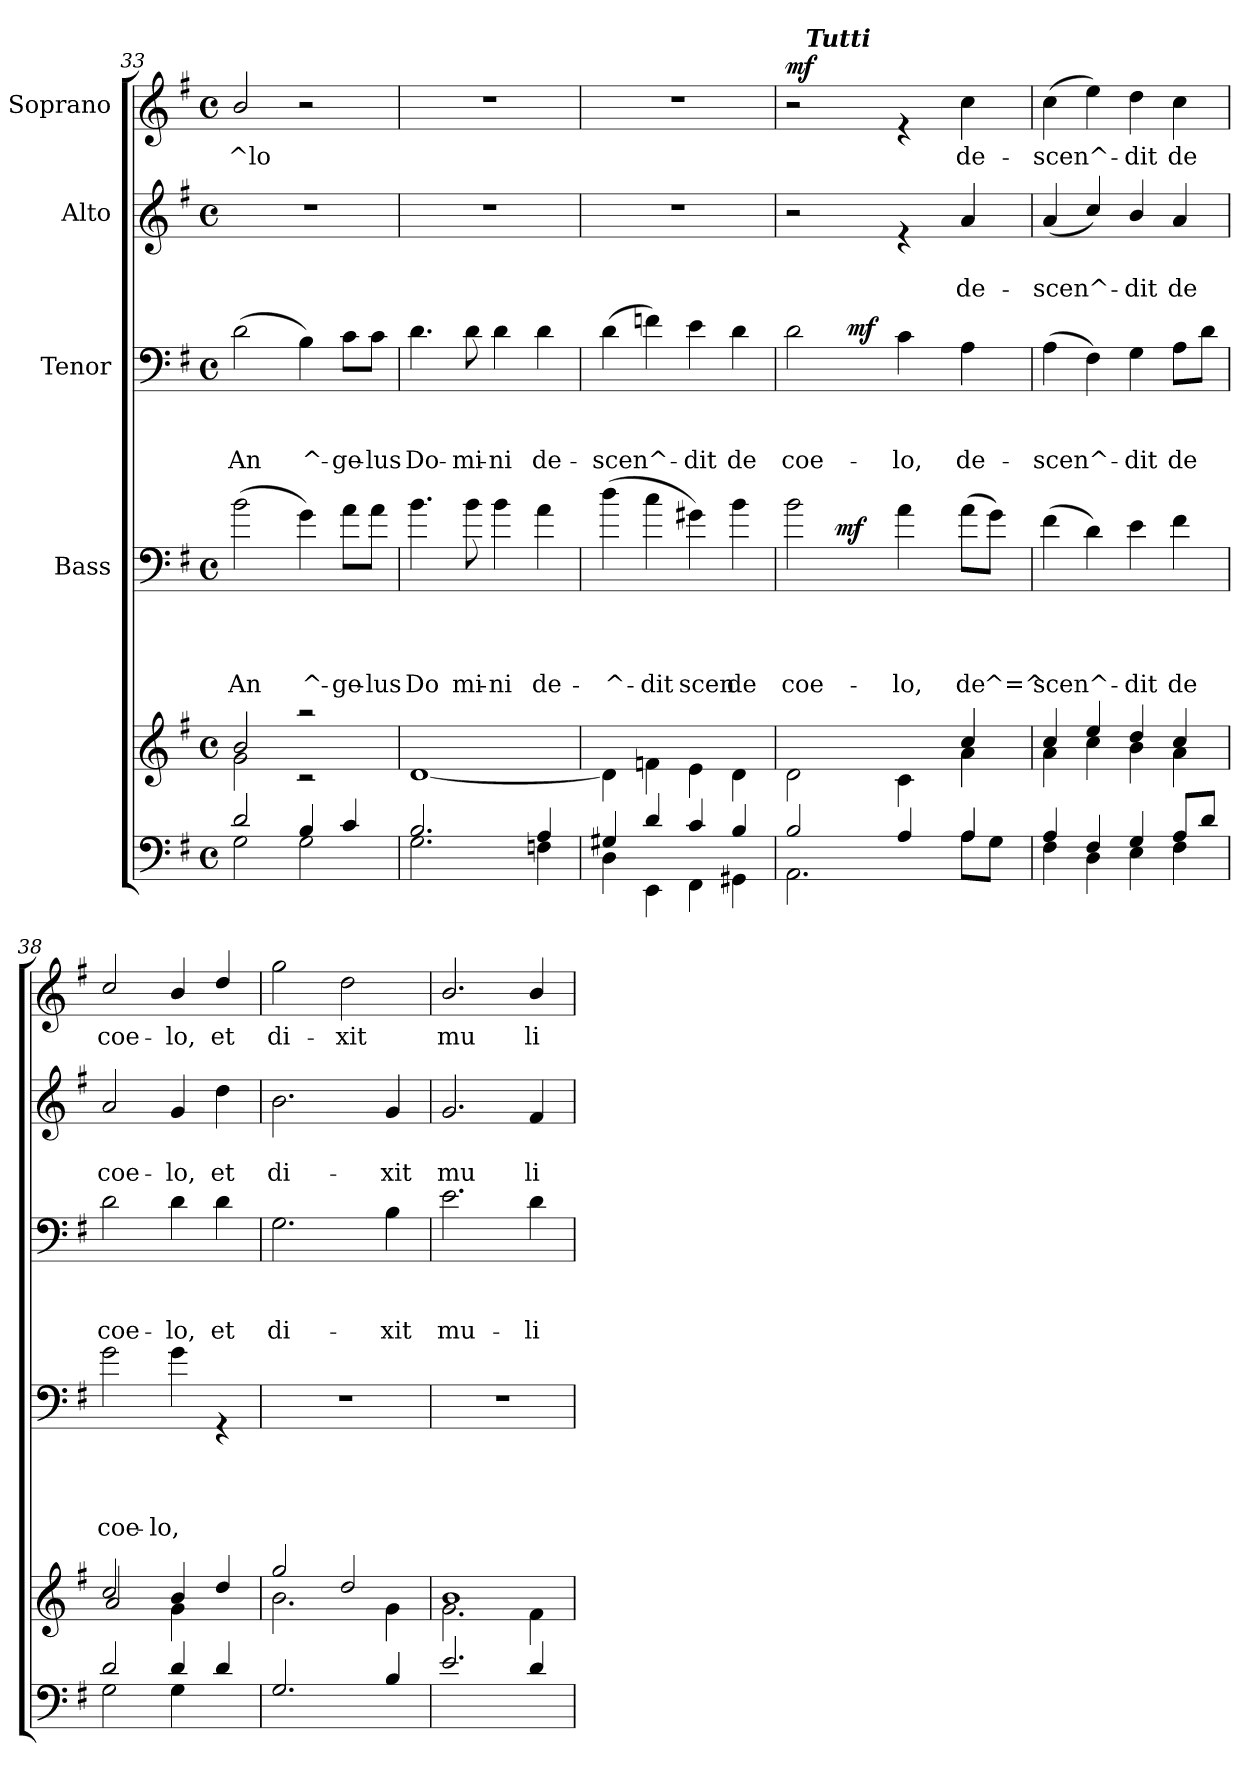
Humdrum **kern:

**kern	**kern	**kern	**text	**text	**text	**text	**dynam	**kern	**text	**text	**text	**dynam	**kern	**text	**text	**kern	**text	**dynam
*part6	*part5	*part4	*part4	*part4	*part4	*part4	*part4	*part3	*part3	*part3	*part3	*part3	*part2	*part2	*part2	*part1	*part1	*part1
*staff6	*staff5	*staff4	*staff4	*staff4	*staff4	*staff4	*staff4	*staff3	*staff3	*staff3	*staff3	*staff3	*staff2	*staff2	*staff2	*staff1	*staff1	*staff1
*	*	*I"Bass	*	*	*	*	*	*I"Tenor	*	*	*	*	*I"Alto	*	*	*I"Soprano	*	*
*clefF4	*clefG2	*clefF4	*	*	*	*	*	*clefF4	*	*	*	*	*clefG2	*	*	*clefG2	*	*
*	*	*ITrd7c12	*	*	*	*	*	*	*	*	*	*	*	*	*	*	*	*
*k[f#]	*k[f#]	*k[f#]	*	*	*	*	*	*k[f#]	*	*	*	*	*k[f#]	*	*	*k[f#]	*	*
*G:	*G:	*G:	*	*	*	*	*	*G:	*	*	*	*	*G:	*	*	*G:	*	*
*M4/4	*M4/4	*M4/4	*	*	*	*	*	*M4/4	*	*	*	*	*M4/4	*	*	*M4/4	*	*
*met(c)	*met(c)	*met(c)	*	*	*	*	*	*met(c)	*	*	*	*	*met(c)	*	*	*met(c)	*	*
=33	=33	=33	=33	=33	=33	=33	=33	=33	=33	=33	=33	=33	=33	=33	=33	=33	=33	=33
*^	*^	*	*	*	*	*	*	*	*	*	*	*	*	*	*	*	*	*
!	!	!	!	!	!	!	!	!LO:LY:b	!	!	!	!	!LO:LY:b	!	!	!	!	!	!LO:LY:b	!
2G\	2d/	2b/	2g\	(>2B\	.	.	.	An	.	(>2d\	.	.	An	.	1r	.	.	2b/	^lo	.
!	!	!	!	!	!	!	!	!LO:LY:b	!	!	!	!	!LO:LY:b	!	!	!	!	!	!	!
2G\	4B/	2raa	2rc	4G\)	.	.	.	^-	.	4B\)	.	.	^-	.	.	.	.	2r	.	.
!	!	!	!	!	!	!	!	!LO:LY:b	!	!	!	!	!LO:LY:b	!	!	!	!	!	!	!
.	4c/	.	.	8A\L	.	.	.	-ge-	.	8c\L	.	.	-ge-	.	.	.	.	.	.	.
!	!	!	!	!	!	!	!	!LO:LY:b	!	!	!	!	!LO:LY:b	!	!	!	!	!	!	!
.	.	.	.	8A\J	.	.	.	-lus	.	8c\J	.	.	-lus	.	.	.	.	.	.	.
*	*	*v	*v	*	*	*	*	*	*	*	*	*	*	*	*	*	*	*	*	*
=34	=34	=34	=34	=34	=34	=34	=34	=34	=34	=34	=34	=34	=34	=34	=34	=34	=34	=34	=34
!	!	!	!	!	!	!	!LO:LY:b	!	!	!	!	!LO:LY:b	!	!	!	!	!	!	!
2.G\	2.B/	[>1d	4.B\	.	.	.	Do	.	4.d\	.	.	Do-	.	1r	.	.	1r	.	.
!	!	!	!	!	!	!	!LO:LY:b	!	!	!	!	!LO:LY:b	!	!	!	!	!	!	!
.	.	.	8B\	.	.	.	mi-	.	8d\	.	.	-mi-	.	.	.	.	.	.	.
!	!	!	!	!	!	!	!LO:LY:b	!	!	!	!	!LO:LY:b	!	!	!	!	!	!	!
.	.	.	4B\	.	.	.	-ni	.	4d\	.	.	-ni	.	.	.	.	.	.	.
!	!	!	!	!	!	!	!LO:LY:b	!	!	!	!	!LO:LY:b	!	!	!	!	!	!	!
4Fn\	4A/	.	4A\	.	.	.	de-	.	4d\	.	.	de-	.	.	.	.	.	.	.
=35	=35	=35	=35	=35	=35	=35	=35	=35	=35	=35	=35	=35	=35	=35	=35	=35	=35	=35	=35
!	!	!	!	!	!	!	!LO:LY:b	!	!	!	!	!LO:LY:b	!	!	!	!	!	!	!
4D\	4G#X/	4d\]	(>4d\	.	.	.	-^-	.	(>4d\	.	.	-scen	.	1r	.	.	1r	.	.
!	!	!	!	!	!	!	!LO:LY:b	!	!	!	!	!LO:LY:b	!	!	!	!	!	!	!
4EE\	4d/	4fn\	4c\	.	.	.	-dit	.	4fn\)	.	.	^-	.	.	.	.	.	.	.
!	!	!	!	!	!	!	!LO:LY:b	!	!	!	!	!LO:LY:b	!	!	!	!	!	!	!
4FF#\	4c/	4e\	4G#X\)	.	.	.	scen	.	4e\	.	.	-dit	.	.	.	.	.	.	.
!	!	!	!	!	!	!	!LO:LY:b	!	!	!	!	!LO:LY:b	!	!	!	!	!	!	!
4GG#X\	4B/	4d\	4B\	.	.	.	de	.	4d\	.	.	de	.	.	.	.	.	.	.
=36	=36	=36	=36	=36	=36	=36	=36	=36	=36	=36	=36	=36	=36	=36	=36	=36	=36	=36	=36
*	*	*^	*	*	*	*	*	*	*	*	*	*	*	*	*	*	*	*	*
!	!	!	!	!	!	!	!	!LO:LY:b	!	!	!	!	!LO:LY:b	!	!	!	!	!	!	!LO:DY:a
*	*	*	*	*^	*	*	*	*	*	*^	*	*	*	*	*	*	*	*^	*	*
2.AA\	2B/	2.ryy	2d\	2B\	8ryy	.	.	.	coe-	.	2d\	8.ryy	.	.	coe-	.	2r	.	.	2r	16ryy	.	mf
!	!	!	!	!	!	!	!	!	!	!	!	!	!	!	!	!	!	!	!	!	!LO:TX:a:Bi:t=Tutti	!	!
.	.	.	.	.	.	.	.	.	.	.	.	.	.	.	.	.	.	.	.	.	2...ryy	.	.
.	.	.	.	.	32ryy	.	.	.	.	.	.	.	.	.	.	.	.	.	.	.	.	.	.
!	!	!	!	!	!	!	!	!	!	!LO:DY:a	!	!	!	!	!	!	!	!	!	!	!	!	!
.	.	.	.	.	2ryy	.	.	.	.	mf	.	.	.	.	.	.	.	.	.	.	.	.	.
!	!	!	!	!	!	!	!	!	!	!	!	!	!	!	!	!LO:DY:a	!	!	!	!	!	!	!
.	.	.	.	.	.	.	.	.	.	.	.	2ryy	.	.	.	mf	.	.	.	.	.	.	.
!	!	!	!	!	!	!	!	!	!LO:LY:b	!	!	!	!	!	!LO:LY:b	!	!	!	!	!	!	!	!
.	4A/	.	4c\	4A\	.	.	.	.	-lo,	.	4c\	.	.	.	-lo,	.	4re	.	.	4re	.	.	.
.	.	.	.	.	4ryy	.	.	.	.	.	.	.	.	.	.	.	.	.	.	.	.	.	.
.	.	.	.	.	.	.	.	.	.	.	.	4ryy	.	.	.	.	.	.	.	.	.	.	.
!	!	!	!	!	!	!	!	!	!LO:LY:b	!	!	!	!	!	!LO:LY:b	!	!	!	!LO:LY:b	!	!	!LO:LY:b	!
8A\L	4A/	4cc/	4a\	(>8A\L	.	.	.	.	de	.	4A\	.	.	.	de-	.	4a/	.	de-	4cc\	.	de-	.
!	!	!	!	!	!	!	!	!	!LO:LY:b	!	!	!	!	!	!	!	!	!	!	!	!	!	!
8G\J	.	.	.	8G\J)	.	.	.	.	^=^	.	.	.	.	.	.	.	.	.	.	.	.	.	.
.	.	.	.	.	16.ryy	.	.	.	.	.	.	.	.	.	.	.	.	.	.	.	.	.	.
.	.	.	.	.	.	.	.	.	.	.	.	16ryy	.	.	.	.	.	.	.	.	.	.	.
=37	=37	=37	=37	=37	=37	=37	=37	=37	=37	=37	=37	=37	=37	=37	=37	=37	=37	=37	=37	=37	=37	=37	=37
!	!	!	!	!	!	!	!	!	!LO:LY:b	!	!	!	!	!	!LO:LY:b	!	!	!	!LO:LY:b	!	!	!LO:LY:b	!
*	*	*	*	*v	*v	*	*	*	*	*	*	*	*	*	*	*	*	*	*	*v	*v	*	*
*	*	*	*	*	*	*	*	*	*	*v	*v	*	*	*	*	*	*	*	*	*	*
4F#\	4A/	4cc/	4a\	(>4F#\	.	.	.	scen	.	(>4A\	.	.	-scen	.	(<4a/	.	-scen	(>4cc\	-scen	.
!	!	!	!	!	!	!	!	!LO:LY:b	!	!	!	!	!LO:LY:b	!	!	!	!LO:LY:b	!	!LO:LY:b	!
4D\	4F#/	4ee/	4cc\	4D\)	.	.	.	^-	.	4F#\)	.	.	^-	.	4cc/)	.	^-	4ee\)	^-	.
!	!	!	!	!	!	!	!	!LO:LY:b	!	!	!	!	!LO:LY:b	!	!	!	!LO:LY:b	!	!LO:LY:b	!
4E\	4G/	4dd/	4b\	4E\	.	.	.	-dit	.	4G\	.	.	-dit	.	4b/	.	-dit	4dd\	-dit	.
!	!	!	!	!	!	!	!	!LO:LY:b	!	!	!	!	!LO:LY:b	!	!	!	!LO:LY:b	!	!LO:LY:b	!
4F#\	8A/L	4cc/	4a\	4F#\	.	.	.	de	.	8A\L	.	.	de	.	4a/	.	de	4cc\	de	.
.	8d/J	.	.	.	.	.	.	.	.	8d\J	.	.	.	.	.	.	.	.	.	.
!!LO:LB:g=z
=38	=38	=38	=38	=38	=38	=38	=38	=38	=38	=38	=38	=38	=38	=38	=38	=38	=38	=38	=38	=38
!	!	!	!	!	!	!	!	!LO:LY:b	!	!	!	!	!LO:LY:b	!	!	!	!LO:LY:b	!	!LO:LY:b	!
2G\	2d/	2cc/	2a/	2G\	.	.	.	coe-	.	2d\	.	.	coe-	.	2a/	.	coe-	2cc/	coe-	.
!	!	!	!	!	!	!	!	!LO:LY:b	!	!	!	!	!LO:LY:b	!	!	!	!LO:LY:b	!	!LO:LY:b	!
4G\	4d/	4b/	4g\	4G\	.	.	.	-lo,	.	4d\	.	.	-lo,	.	4g/	.	-lo,	4b/	-lo,	.
!	!	!	!	!	!	!	!	!	!	!	!	!	!LO:LY:b	!	!	!	!LO:LY:b	!	!LO:LY:b	!
4ryy	4d/	4dd/	4ryy	4rGG	.	.	.	.	.	4d\	.	.	et	.	4dd\	.	et	4dd/	et	.
=39	=39	=39	=39	=39	=39	=39	=39	=39	=39	=39	=39	=39	=39	=39	=39	=39	=39	=39	=39	=39
!	!	!	!	!	!	!	!	!	!	!	!	!	!LO:LY:b	!	!	!	!LO:LY:b	!	!LO:LY:b	!
*v	*v	*	*	*	*	*	*	*	*	*	*	*	*	*	*	*	*	*	*	*
2.G/	2gg/	2.b\	1r	.	.	.	.	.	2.G\	.	.	di-	.	2.b\	.	di-	2gg\	di-	.
!	!	!	!	!	!	!	!	!	!	!	!	!	!	!	!	!	!	!LO:LY:b	!
.	2dd/	.	.	.	.	.	.	.	.	.	.	.	.	.	.	.	2dd\	-xit	.
!	!	!	!	!	!	!	!	!	!	!	!	!LO:LY:b	!	!	!	!LO:LY:b	!	!	!
4B/	.	4g\	.	.	.	.	.	.	4B\	.	.	-xit	.	4g/	.	-xit	.	.	.
=40	=40	=40	=40	=40	=40	=40	=40	=40	=40	=40	=40	=40	=40	=40	=40	=40	=40	=40	=40
!	!	!	!	!	!	!	!	!	!	!	!	!LO:LY:b	!	!	!	!LO:LY:b	!	!LO:LY:b	!
2.e/	1b	2.g\	1r	.	.	.	.	.	2.e\	.	.	mu-	.	2.g/	.	mu	2.b/	mu	.
!	!	!	!	!	!	!	!	!	!	!	!	!LO:LY:b	!	!	!	!LO:LY:b	!	!LO:LY:b	!
4d/	.	4f#\	.	.	.	.	.	.	4d\	.	.	-li-	.	4f#/	.	li-	4b/	li-	.
*	*v	*v	*	*	*	*	*	*	*	*	*	*	*	*	*	*	*	*	*
=	=	=	=	=	=	=	=	=	=	=	=	=	=	=	=	=	=	=
*-	*-	*-	*-	*-	*-	*-	*-	*-	*-	*-	*-	*-	*-	*-	*-	*-	*-	*-
